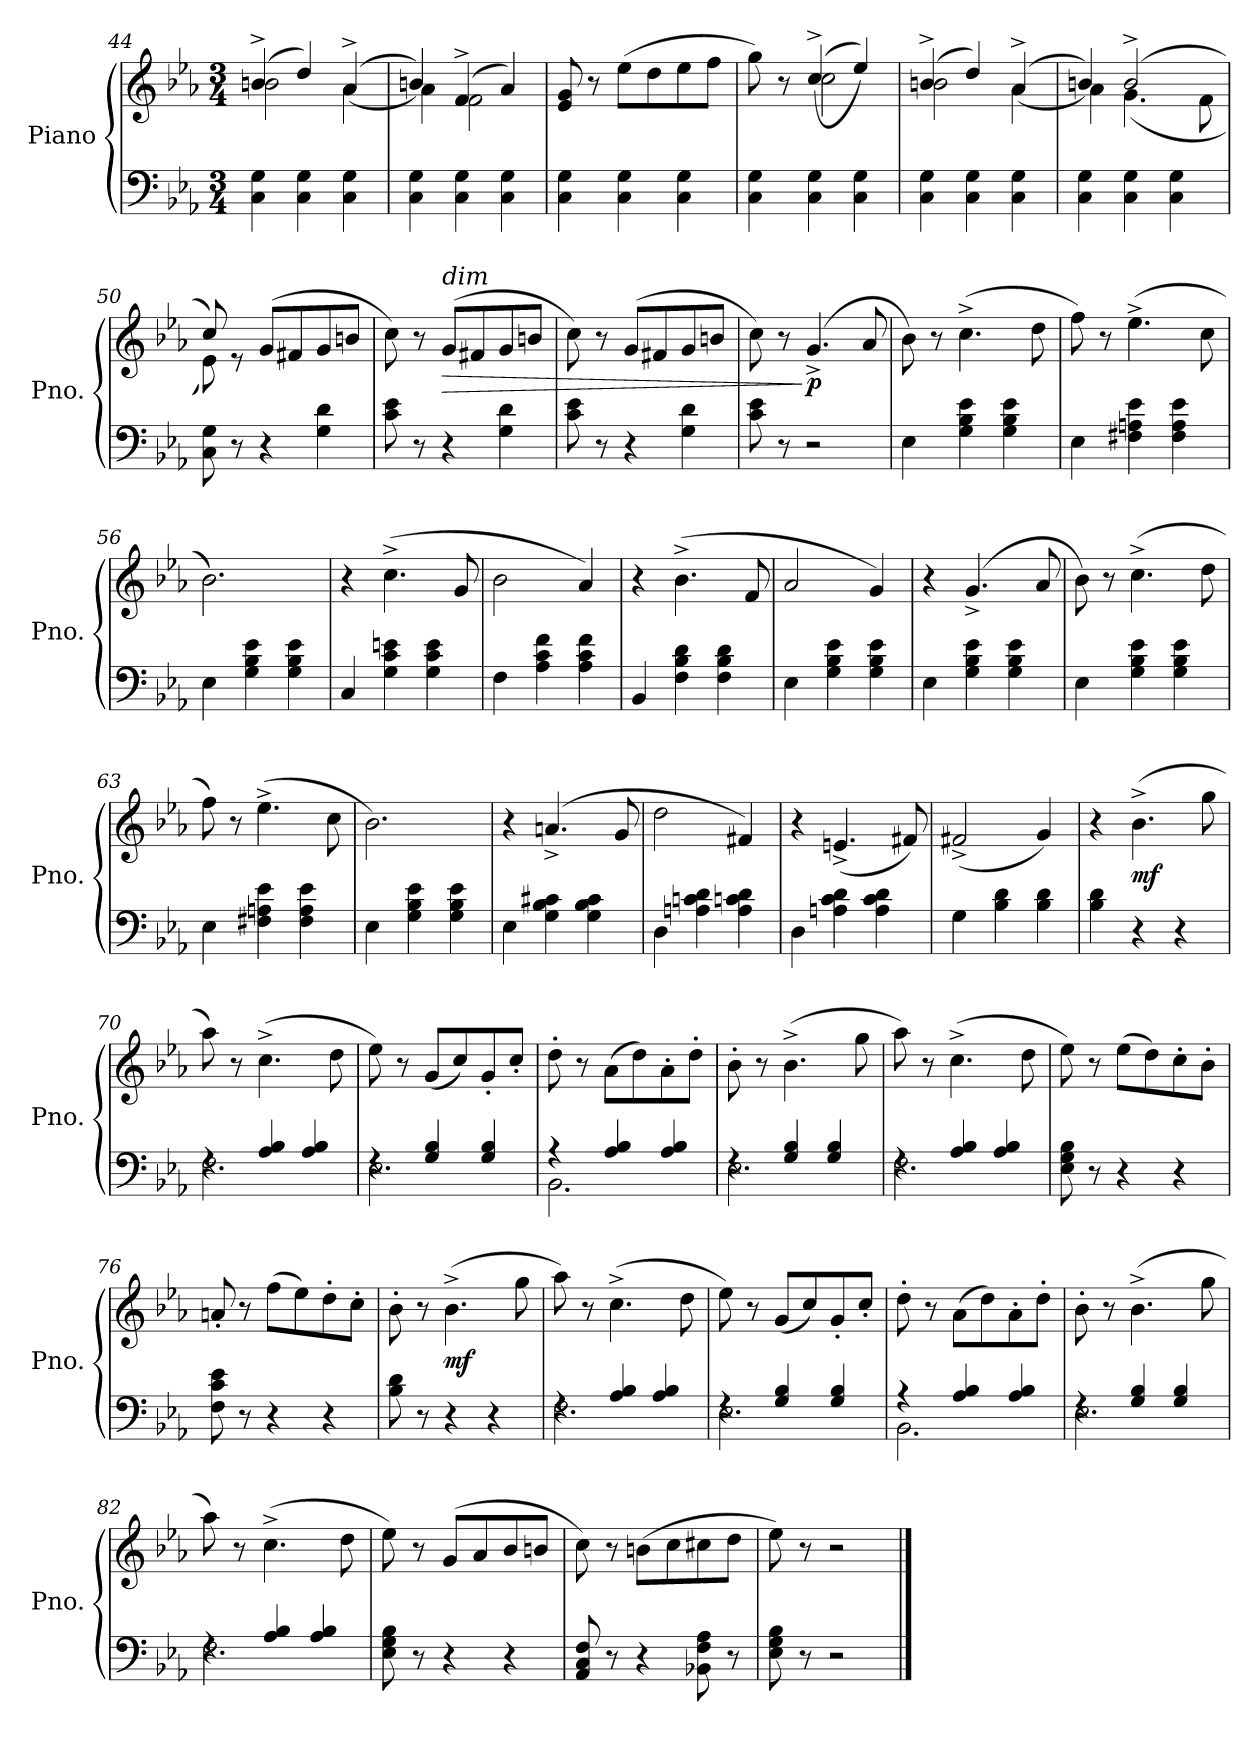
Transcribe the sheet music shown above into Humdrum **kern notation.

**kern	**kern	**dynam
*part1	*part1	*part1
*staff2	*staff1	*staff1/2
*I"Piano	*	*
*I'Pno.	*	*
*clefF4	*clefG2	*
*k[b-e-a-]	*k[b-e-a-]	*
*M3/4	*M3/4	*
=44	=44	=44
*	*^	*
4C\ 4G\	(4bn^/	2b\	.
4C\ 4G\	4dd/)	.	.
4C\ 4G\	((4a-^/	4a-\	.
=45	=45	=45	=45
4C\ 4G\	4bn/))	4a-\	.
4C\ 4G\	(4f^/	2f\	.
4C\ 4G\	4a-/)	.	.
*	*v	*v	*
=46	=46	=46
4C\ 4G\	8e-/ 8g/	.
.	8r	.
4C\ 4G\	(8ee-\L	.
.	8dd\	.
4C\ 4G\	8ee-\	.
.	8ff\J	.
=47	=47	=47
*	*^	*
4C\ 4G\	8gg\)	4ryy	.
.	8r	.	.
4C\ 4G\	((4cc^/	2cc\	.
4C\ 4G\	4ee-/))	.	.
=48	=48	=48	=48
4C\ 4G\	(4bn^/	2b\	.
4C\ 4G\	4dd/)	.	.
4C\ 4G\	((4a-^/	4a-\	.
=49	=49	=49	=49
4C\ 4G\	4bn/))	4a-\	.
4C\ 4G\	(2b^/	(4.g\	.
4C\ 4G\	.	.	.
.	.	8f\	.
!!LO:LB:g=z	!!
=50	=50	=50	=50
8C\ 8G\	8cc/)	8e-\)	.
8r	8re	2ryy	.
4r	(8g/L	.	.
.	8f#X/	.	.
4G\ 4d\	8g/	.	.
.	8bn/J	8ryy	.
*	*v	*v	*
=51	=51	=51
8c\ 8e-\	8cc\)	.
8r	8r	.
!	!LO:TX:a:i:t=dim	!
!	!	!LO:HP:b
4r	(8g/L	>
.	8f#X/	.
4G\ 4d\	8g/	.
.	8bn/J	.
=52	=52	=52
8c\ 8e-\	8cc\)	.
8r	8r	.
4r	(8g/L	.
.	8f#X/	.
4G\ 4d\	8g/	.
.	8bn/J	.
=53	=53	=53
8c\ 8e-\	8cc\)	.
8r	8r	.
!	!	!LO:DY:n=1:b
2r	(4.g^/	] p
.	8a-/	.
=54	=54	=54
4E-\	8b-\)	.
.	8r	.
4G\ 4B-\ 4e-\	(4.cc^\	.
4G\ 4B-\ 4e-\	.	.
.	8dd\	.
=55	=55	=55
4E-\	8ff\)	.
.	8r	.
4F#X\ 4An\ 4e-\	(4.ee-^\	.
4F#\ 4A\ 4e-\	.	.
.	8cc\	.
!!LO:LB:g=z
=56	=56	=56
4E-\	2.b-\)	.
4G\ 4B-\ 4e-\	.	.
4G\ 4B-\ 4e-\	.	.
=57	=57	=57
4C/	4r	.
4G\ 4c\ 4en\	(4.cc^\	.
4G\ 4c\ 4e\	.	.
.	8g/	.
=58	=58	=58
4F\	2b-\	.
4A-\ 4c\ 4f\	.	.
4A-\ 4c\ 4f\	4a-/)	.
=59	=59	=59
4BB-/	4r	.
4F\ 4B-\ 4d\	(4.b-^\	.
4F\ 4B-\ 4d\	.	.
.	8f/	.
=60	=60	=60
4E-\	2a-/	.
4G\ 4B-\ 4e-\	.	.
4G\ 4B-\ 4e-\	4g/)	.
=61	=61	=61
4E-\	4r	.
4G\ 4B-\ 4e-\	(4.g^/	.
4G\ 4B-\ 4e-\	.	.
.	8a-/	.
=62	=62	=62
4E-\	8b-\)	.
.	8r	.
4G\ 4B-\ 4e-\	(4.cc^\	.
4G\ 4B-\ 4e-\	.	.
.	8dd\	.
=63	=63	=63
4E-\	8ff\)	.
.	8r	.
4F#X\ 4An\ 4e-\	(4.ee-^\	.
4F#\ 4A\ 4e-\	.	.
.	8cc\	.
!!LO:LB:g=z
=64	=64	=64
4E-\	2.b-\)	.
4G\ 4B-\ 4e-\	.	.
4G\ 4B-\ 4e-\	.	.
=65	=65	=65
4E-\	4r	.
4G\ 4B-\ 4c#X\	(4.an^/	.
4G\ 4B-\ 4c#\	.	.
.	8g/	.
=66	=66	=66
4D\	2dd\	.
4An\ 4cn\ 4d\	.	.
4A\ 4cn\ 4d\	4f#X/)	.
=67	=67	=67
4D\	4r	.
4An\ 4c\ 4d\	(4.en^/	.
4A\ 4c\ 4d\	.	.
.	8f#X/)	.
=68	=68	=68
4G\	(2f#X^/	.
4B-\ 4d\	.	.
4B-\ 4d\	4g/)	.
=69	=69	=69
4B-\ 4d\	4r	.
!	!	!LO:DY:b
4r	(4.b-^\	mf
4r	.	.
.	8gg\	.
=70	=70	=70
*^	*	*
4rF	2.F\	8aa-\)	.
.	.	8r	.
4A-/ 4B-/	.	(4.cc^\	.
4A-/ 4B-/	.	.	.
.	.	8dd\	.
!!LO:PB:g=z
=71	=71	=71	=71
4rF	2.E-\	8ee-\)	.
.	.	8r	.
4G/ 4B-/	.	(8g/L	.
.	.	8cc/)	.
4G/ 4B-/	.	8g'/	.
.	.	8cc'/J	.
=72	=72	=72	=72
4r	2.BB-\	8dd'\	.
.	.	8r	.
4A-/ 4B-/	.	(8a-\L	.
.	.	8dd\)	.
4A-/ 4B-/	.	8a-'\	.
.	.	8dd'\J	.
=73	=73	=73	=73
4rF	2.E-\	8b-'\	.
.	.	8r	.
4G/ 4B-/	.	(4.b-^\	.
4G/ 4B-/	.	.	.
.	.	8gg\	.
=74	=74	=74	=74
4rF	2.F\	8aa-\)	.
.	.	8r	.
4A-/ 4B-/	.	(4.cc^\	.
4A-/ 4B-/	.	.	.
.	.	8dd\	.
*v	*v	*	*
=75	=75	=75
8E-\ 8G\ 8B-\	8ee-\)	.
8r	8r	.
4r	(8ee-\L	.
.	8dd\)	.
4r	8cc'\	.
.	8b-'\J	.
=76	=76	=76
8F\ 8c\ 8e-\	8an'/	.
8r	8r	.
4r	(8ff\L	.
.	8ee-\)	.
4r	8dd'\	.
.	8cc'\J	.
=77	=77	=77
8B-\ 8d\	8b-'\	.
8r	8r	.
!	!	!LO:DY:b
4r	(4.b-^\	mf
4r	.	.
.	8gg\	.
!!LO:LB:g=z
=78	=78	=78
*^	*	*
4rF	2.F\	8aa-\)	.
.	.	8r	.
4A-/ 4B-/	.	(4.cc^\	.
4A-/ 4B-/	.	.	.
.	.	8dd\	.
=79	=79	=79	=79
4rF	2.E-\	8ee-\)	.
.	.	8r	.
4G/ 4B-/	.	(8g/L	.
.	.	8cc/)	.
4G/ 4B-/	.	8g'/	.
.	.	8cc'/J	.
=80	=80	=80	=80
4r	2.BB-\	8dd'\	.
.	.	8r	.
4A-/ 4B-/	.	(8a-\L	.
.	.	8dd\)	.
4A-/ 4B-/	.	8a-'\	.
.	.	8dd'\J	.
=81	=81	=81	=81
4rF	2.E-\	8b-'\	.
.	.	8r	.
4G/ 4B-/	.	(4.b-^\	.
4G/ 4B-/	.	.	.
.	.	8gg\	.
=82	=82	=82	=82
4rF	2.F\	8aa-\)	.
.	.	8r	.
4A-/ 4B-/	.	(4.cc^\	.
4A-/ 4B-/	.	.	.
.	.	8dd\	.
*v	*v	*	*
=83	=83	=83
8E-\ 8G\ 8B-\	8ee-\)	.
8r	8r	.
4r	(8g/L	.
.	8a-/	.
4r	8b-/	.
.	8bn/J	.
!!LO:LB:g=z
=84	=84	=84
8AA-/ 8C/ 8F/	8cc\)	.
8r	8r	.
4r	(8bn\L	.
.	8cc\	.
8BB-X\ 8F\ 8A-\	8cc#X\	.
8r	8dd\J	.
=85	=85	=85
8E-\ 8G\ 8B-\	8ee-\)	.
8r	8r	.
2r	2r	.
==	==	==
*-	*-	*-
